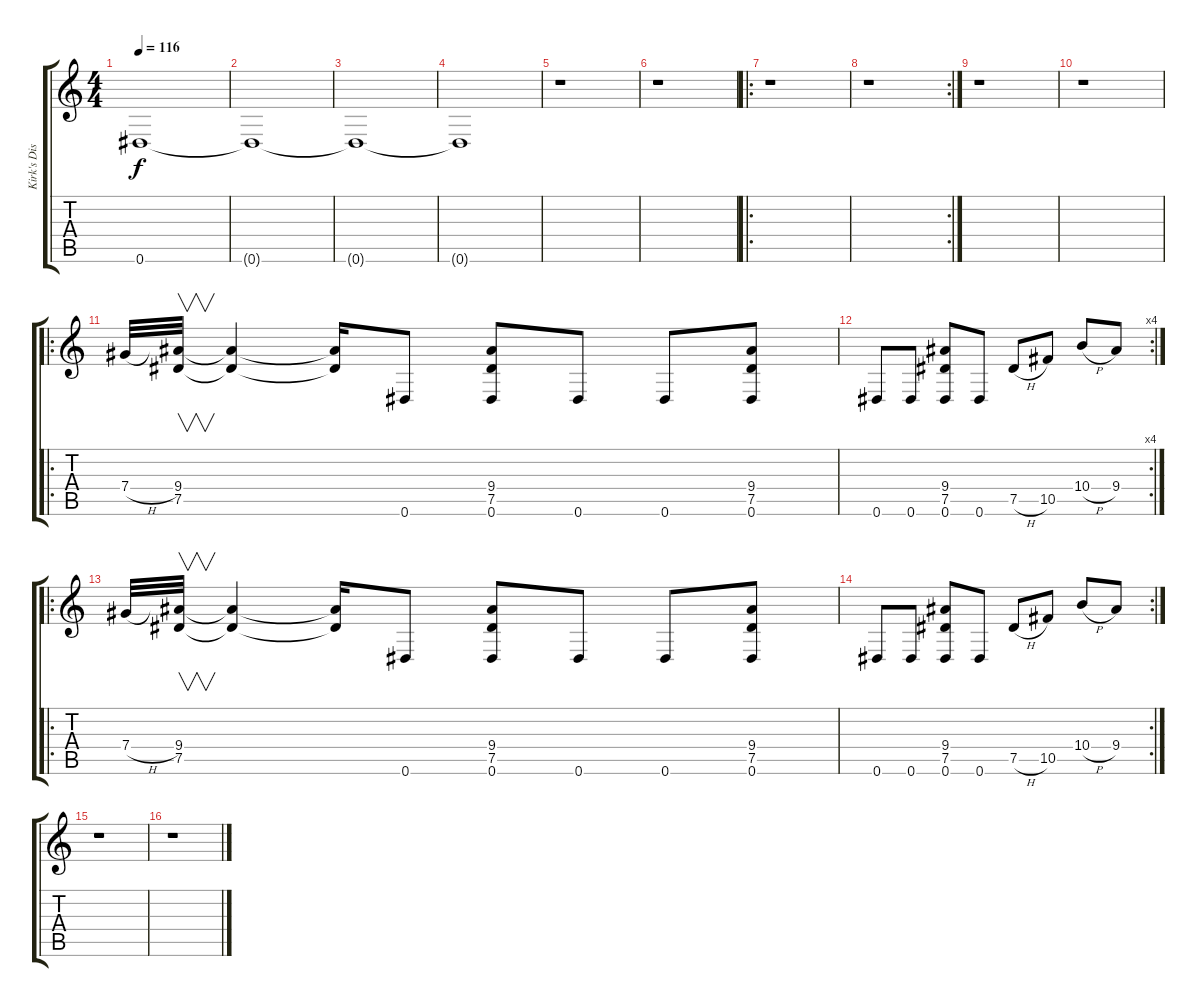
\track ("Kirk's Distorsion" "Kirk's Dis") {instrument distortionguitar}
\staff {score tabs}
\tuning (Eb4 Bb3 Gb3 Db3 Ab2 Eb2) {hide}
\ts (4 4)
\tempo 116
\clef g2
\ks c
0.6.1{dy f} |
0.6{t}.1 |
0.6{t}.1 |
0.6{t}.1 |
r.1 |
r.1 |
\ro
r.1 |
\rc 2
r.1 |
r.1 |
r.1 |
\ro
7.4{h}.32 (9.4 7.5).32{v} (9.4{t} 7.5{t}).4 (9.4{t} 7.5{t}).16 0.6.8 (9.4 7.5 0.6).8 0.6.8 0.6.8 (9.4 7.5 0.6).8 |
\rc 4
0.6.8 0.6.8 (9.4 7.5 0.6).8 0.6.8 7.5{h}.8 10.5.8 10.4{h}.8 9.4.8 |
\ro
7.4{h}.32 (9.4 7.5).32{v} (9.4{t} 7.5{t}).4 (9.4{t} 7.5{t}).16 0.6.8 (9.4 7.5 0.6).8 0.6.8 0.6.8 (9.4 7.5 0.6).8 |
\rc 2
0.6.8 0.6.8 (9.4 7.5 0.6).8 0.6.8 7.5{h}.8 10.5.8 10.4{h}.8 9.4.8 |
r.1 |
r.1
